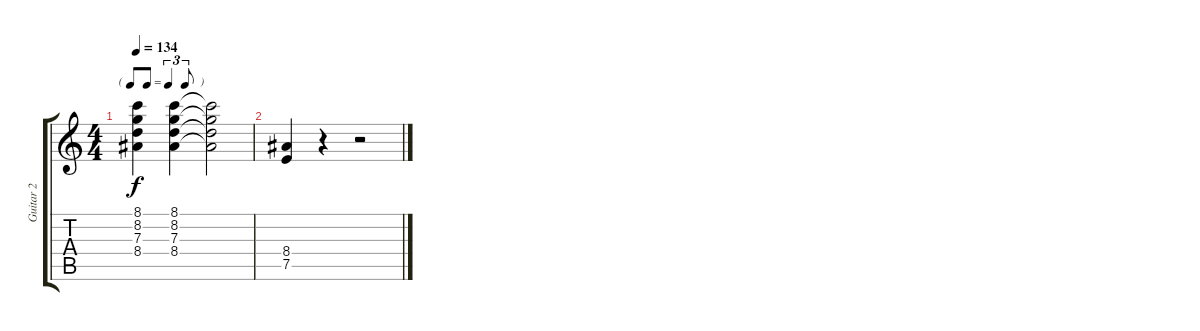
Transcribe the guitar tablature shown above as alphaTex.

\track ("Guitar 2" "Guitar 2") {instrument electricguitarclean}
\staff {score tabs}
\tuning (E4 B3 G3 D3 A2 E2) {hide}
\ts (4 4)
\tf triplet8th
\tempo 134
\clef g2
\ks c
(8.1{t} 8.2{t} 7.3{t} 8.4{t}).4{dy f} (8.1 8.2 7.3 8.4).4 (8.1{t} 8.2{t} 7.3{t} 8.4{t}).2 |
(8.4 7.5).4 r.4 r.2
